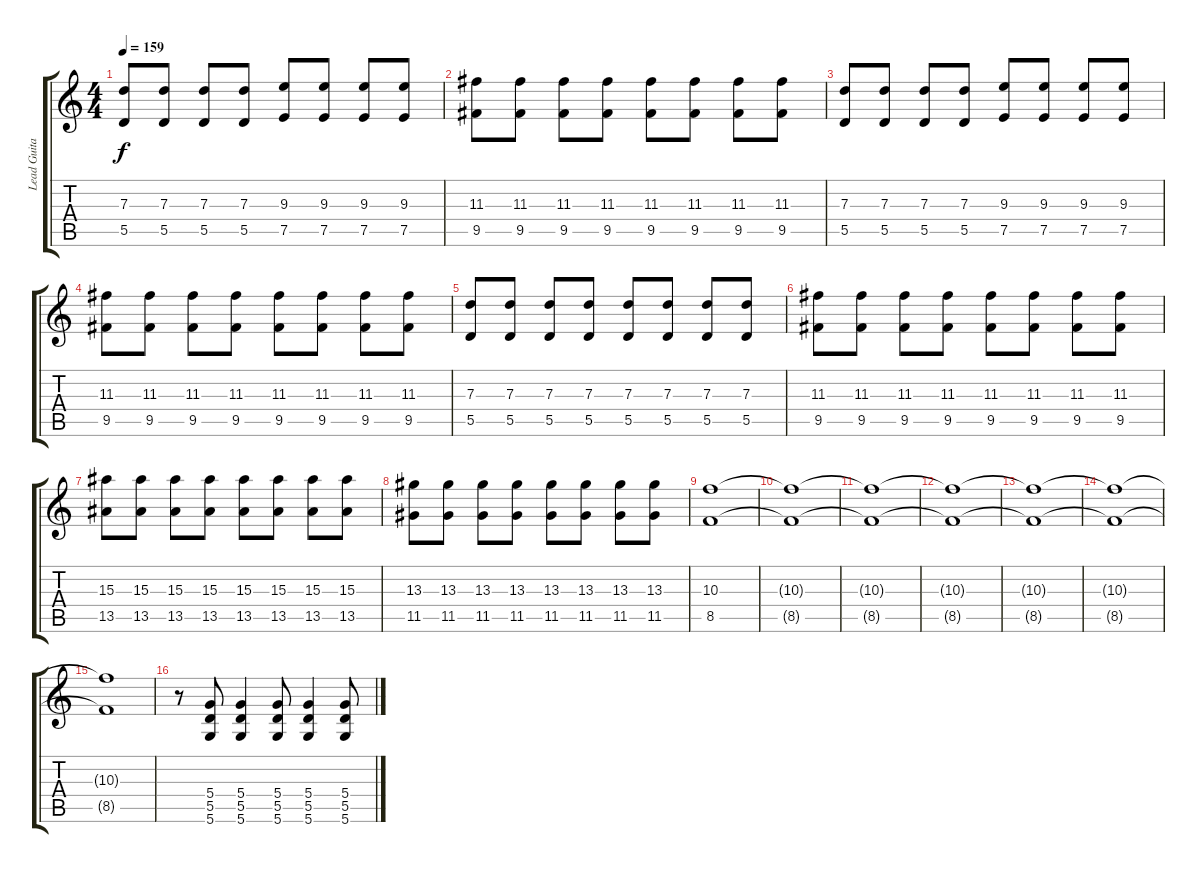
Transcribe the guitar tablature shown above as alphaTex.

\track ("Lead Guitar" "Lead Guita") {instrument distortionguitar}
\staff {score tabs}
\tuning (E4 B3 G3 D3 A2 D2) {hide}
\ts (4 4)
\tempo 159
\clef g2
\ks c
(7.3 5.5).8{dy f} (7.3 5.5).8 (7.3 5.5).8 (7.3 5.5).8 (9.3 7.5).8 (9.3 7.5).8 (9.3 7.5).8 (9.3 7.5).8 |
(11.3 9.5).8 (11.3 9.5).8 (11.3 9.5).8 (11.3 9.5).8 (11.3 9.5).8 (11.3 9.5).8 (11.3 9.5).8 (11.3 9.5).8 |
(7.3 5.5).8 (7.3 5.5).8 (7.3 5.5).8 (7.3 5.5).8 (9.3 7.5).8 (9.3 7.5).8 (9.3 7.5).8 (9.3 7.5).8 |
(11.3 9.5).8 (11.3 9.5).8 (11.3 9.5).8 (11.3 9.5).8 (11.3 9.5).8 (11.3 9.5).8 (11.3 9.5).8 (11.3 9.5).8 |
(7.3 5.5).8 (7.3 5.5).8 (7.3 5.5).8 (7.3 5.5).8 (7.3 5.5).8 (7.3 5.5).8 (7.3 5.5).8 (7.3 5.5).8 |
(11.3 9.5).8 (11.3 9.5).8 (11.3 9.5).8 (11.3 9.5).8 (11.3 9.5).8 (11.3 9.5).8 (11.3 9.5).8 (11.3 9.5).8 |
(15.3 13.5).8 (15.3 13.5).8 (15.3 13.5).8 (15.3 13.5).8 (15.3 13.5).8 (15.3 13.5).8 (15.3 13.5).8 (15.3 13.5).8 |
(13.3 11.5).8 (13.3 11.5).8 (13.3 11.5).8 (13.3 11.5).8 (13.3 11.5).8 (13.3 11.5).8 (13.3 11.5).8 (13.3 11.5).8 |
(10.3 8.5).1 |
(10.3{t} 8.5{t}).1 |
(10.3{t} 8.5{t}).1{volume 0} |
(10.3{t} 8.5{t}).1 |
(10.3{t} 8.5{t}).1 |
(10.3{t} 8.5{t}).1 |
(10.3{t} 8.5{t}).1 |
r.8 (5.4 5.5 5.6).8{volume 13} (5.4 5.5 5.6).4 (5.4 5.5 5.6).8 (5.4 5.5 5.6).4 (5.4 5.5 5.6).8
